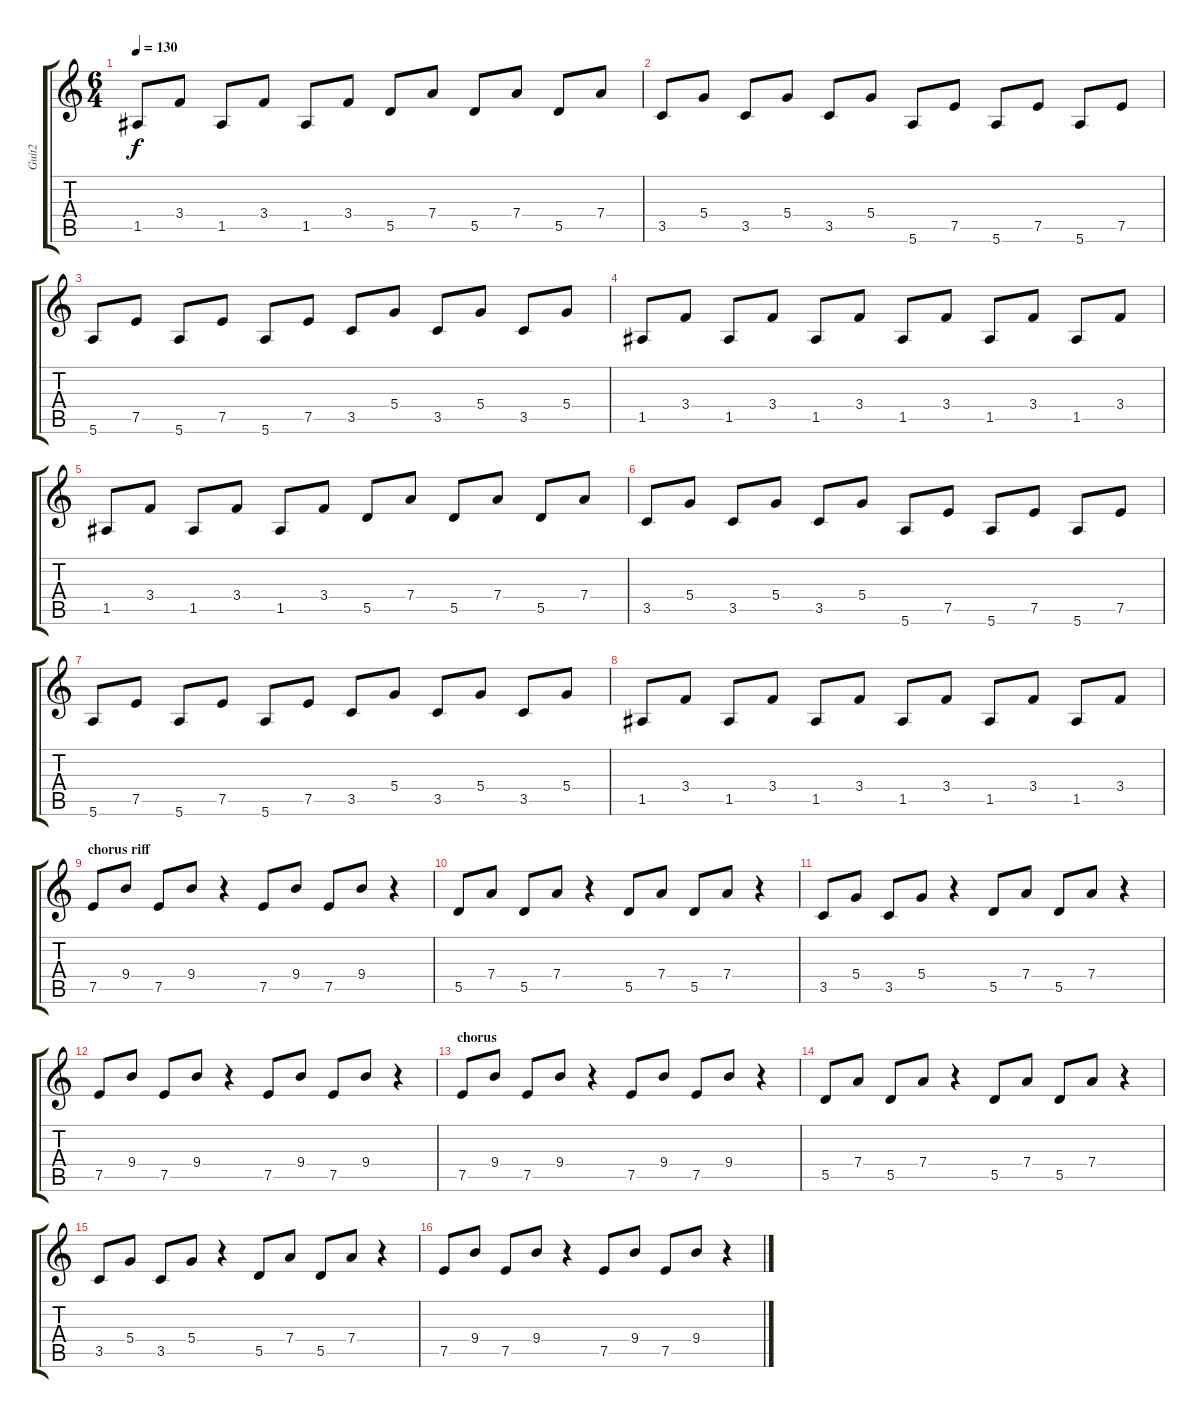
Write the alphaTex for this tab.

\track ("Guit2" "Guit2") {instrument overdrivenguitar}
\staff {score tabs}
\tuning (E4 B3 G3 D3 A2 E2) {hide}
\ts (6 4)
\tempo 130
\clef g2
\ks c
1.5.8{dy f instrument acousticguitarsteel} 3.4.8 1.5.8 3.4.8 1.5.8 3.4.8 5.5.8 7.4.8 5.5.8 7.4.8 5.5.8 7.4.8 |
3.5.8 5.4.8 3.5.8 5.4.8 3.5.8 5.4.8 5.6.8 7.5.8 5.6.8 7.5.8 5.6.8 7.5.8 |
5.6.8 7.5.8 5.6.8 7.5.8 5.6.8 7.5.8 3.5.8 5.4.8 3.5.8 5.4.8 3.5.8 5.4.8 |
1.5.8 3.4.8 1.5.8 3.4.8 1.5.8 3.4.8 1.5.8 3.4.8 1.5.8 3.4.8 1.5.8 3.4.8 |
1.5.8{instrument acousticguitarsteel} 3.4.8 1.5.8 3.4.8 1.5.8 3.4.8 5.5.8 7.4.8 5.5.8 7.4.8 5.5.8 7.4.8 |
3.5.8 5.4.8 3.5.8 5.4.8 3.5.8 5.4.8 5.6.8 7.5.8 5.6.8 7.5.8 5.6.8 7.5.8 |
5.6.8 7.5.8 5.6.8 7.5.8 5.6.8 7.5.8 3.5.8 5.4.8 3.5.8 5.4.8 3.5.8 5.4.8 |
1.5.8 3.4.8 1.5.8 3.4.8 1.5.8 3.4.8 1.5.8 3.4.8 1.5.8 3.4.8 1.5.8 3.4.8 |
\section ("" "chorus riff")
7.5.8{instrument acousticguitarsteel} 9.4.8 7.5.8 9.4.8 r.4 7.5.8 9.4.8 7.5.8 9.4.8 r.4 |
5.5.8 7.4.8 5.5.8 7.4.8 r.4 5.5.8 7.4.8 5.5.8 7.4.8 r.4 |
3.5.8 5.4.8 3.5.8 5.4.8 r.4 5.5.8 7.4.8 5.5.8 7.4.8 r.4 |
7.5.8 9.4.8 7.5.8 9.4.8 r.4 7.5.8 9.4.8 7.5.8 9.4.8 r.4 |
\section ("" "chorus")
7.5.8 9.4.8 7.5.8 9.4.8 r.4 7.5.8 9.4.8 7.5.8 9.4.8 r.4 |
5.5.8 7.4.8 5.5.8 7.4.8 r.4 5.5.8 7.4.8 5.5.8 7.4.8 r.4 |
3.5.8 5.4.8 3.5.8 5.4.8 r.4 5.5.8 7.4.8 5.5.8 7.4.8 r.4 |
7.5.8 9.4.8 7.5.8 9.4.8 r.4 7.5.8 9.4.8 7.5.8 9.4.8 r.4
